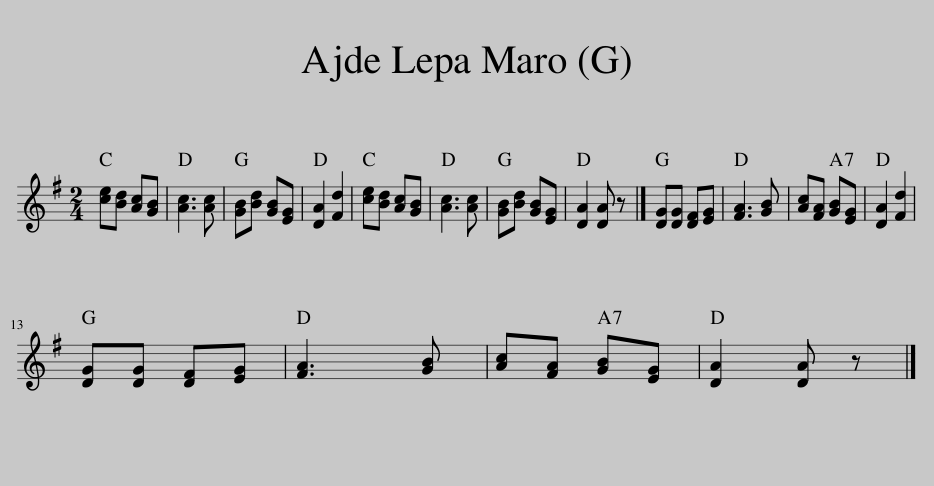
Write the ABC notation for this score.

X:1
L:1/8
M:2/4
I:linebreak $
K:G
V:1 treble
V:1
 [ce][Bd] [Ac][GB] | [Ac]3 [Ac] | [GB][Bd] [GB][EG] | [DA]2 [Fd]2 | [ce][Bd] [Ac][GB] | %5
 [Ac]3 [Ac] | [GB][Bd] [GB][EG] | [DA]2 [DA] z |] [DG][DG] [DF][EG] | [FA]3 [GB] | %10
 [Ac][FA] [GB][EG] | [DA]2 [Fd]2 |$ [DG][DG] [DF][EG] | [FA]3 [GB] | [Ac][FA] [GB][EG] | %15
 [DA]2 [DA] z |] %16
